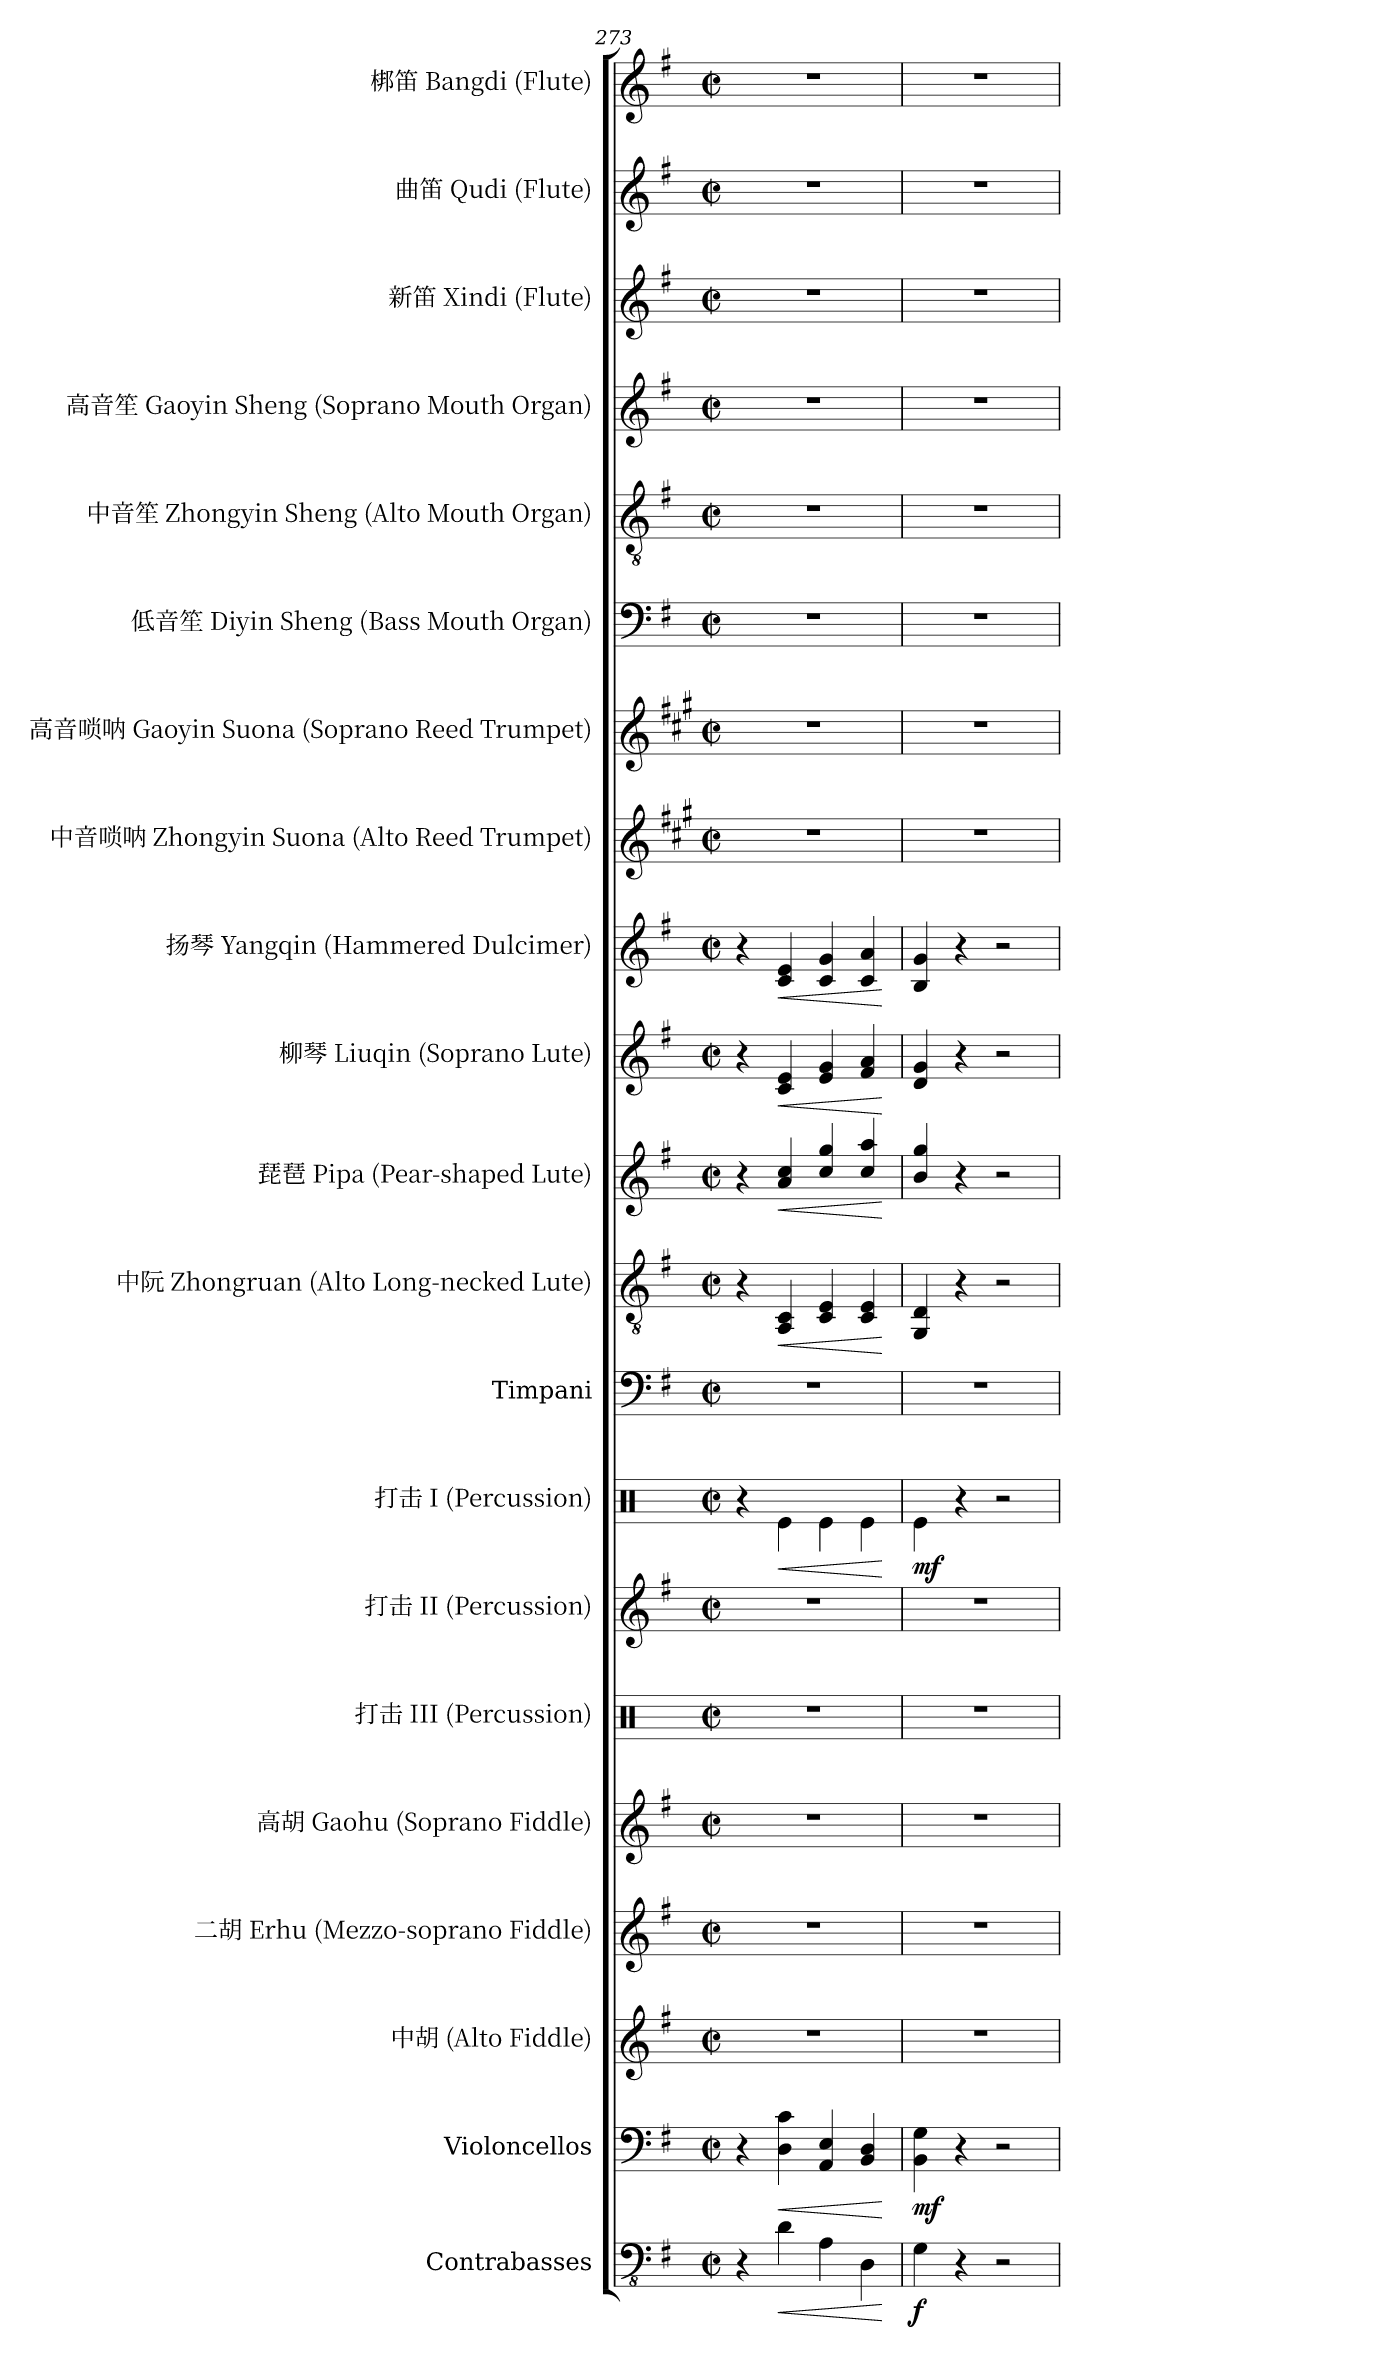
**kern	**dynam	**kern	**dynam	**kern	**kern	**kern	**kern	**kern	**kern	**dynam	**kern	**kern	**dynam	**kern	**dynam	**kern	**dynam	**kern	**dynam	**kern	**kern	**kern	**kern	**kern	**kern	**kern	**kern
*part21	*part21	*part20	*part20	*part19	*part18	*part17	*part16	*part15	*part14	*part14	*part13	*part12	*part12	*part11	*part11	*part10	*part10	*part9	*part9	*part8	*part7	*part6	*part5	*part4	*part3	*part2	*part1
*staff21	*staff21	*staff20	*staff20	*staff19	*staff18	*staff17	*staff16	*staff15	*staff14	*staff14	*staff13	*staff12	*staff12	*staff11	*staff11	*staff10	*staff10	*staff9	*staff9	*staff8	*staff7	*staff6	*staff5	*staff4	*staff3	*staff2	*staff1
*I"Contrabasses	*	*I"Violoncellos	*	*I"中胡 (Alto Fiddle)	*I"二胡 Erhu (Mezzo-soprano Fiddle)	*I"高胡 Gaohu (Soprano Fiddle)	*I"打击 III (Percussion)	*I"打击 II (Percussion)	*I"打击 I (Percussion)	*	*I"Timpani	*I"中阮 Zhongruan (Alto Long-necked Lute)	*	*I"琵琶 Pipa (Pear-shaped Lute)	*	*I"柳琴 Liuqin (Soprano Lute)	*	*I"扬琴 Yangqin  (Hammered Dulcimer)	*	*I"中音唢呐 Zhongyin Suona (Alto Reed Trumpet)	*I"高音唢呐 Gaoyin Suona (Soprano Reed Trumpet)	*I"低音笙 Diyin Sheng (Bass Mouth Organ)	*I"中音笙 Zhongyin Sheng (Alto Mouth Organ)	*I"高音笙 Gaoyin Sheng (Soprano Mouth Organ)	*I"新笛 Xindi (Flute)	*I"曲笛 Qudi (Flute)	*I"梆笛 Bangdi (Flute)
*I'Cbs.	*	*I'Vcs.	*	*	*	*	*I'打击 III	*I'打击 II	*I'打击 I	*	*I'Timp.	*	*	*	*	*	*	*	*	*	*	*	*	*	*	*	*
*clefFv4	*	*clefF4	*	*clefG2	*clefG2	*clefG2	*clefX	*clefG2	*clefX	*	*clefF4	*clefGv2	*	*clefG2	*	*clefG2	*	*clefG2	*	*clefG2	*clefG2	*clefF4	*clefGv2	*clefG2	*clefG2	*clefG2	*clefG2
*	*	*	*	*	*	*	*	*	*	*	*	*	*	*ITrd7c12	*	*	*	*	*	*ITrd1c2	*ITrd1c2	*	*	*	*	*	*
*k[f#]	*	*k[f#]	*	*k[f#]	*k[f#]	*k[f#]	*k[]	*k[f#]	*k[]	*	*k[f#]	*k[f#]	*	*k[f#]	*	*k[f#]	*	*k[f#]	*	*k[f#]	*k[f#]	*k[f#]	*k[f#]	*k[f#]	*k[f#]	*k[f#]	*k[f#]
*M2/2	*	*M2/2	*	*M2/2	*M2/2	*M2/2	*M2/2	*M2/2	*M2/2	*	*M2/2	*M2/2	*	*M2/2	*	*M2/2	*	*M2/2	*	*M2/2	*M2/2	*M2/2	*M2/2	*M2/2	*M2/2	*M2/2	*M2/2
*met(c|)	*	*met(c|)	*	*met(c|)	*met(c|)	*met(c|)	*met(c|)	*met(c|)	*met(c|)	*	*met(c|)	*met(c|)	*	*met(c|)	*	*met(c|)	*	*met(c|)	*	*met(c|)	*met(c|)	*met(c|)	*met(c|)	*met(c|)	*met(c|)	*met(c|)	*met(c|)
=273	=273	=273	=273	=273	=273	=273	=273	=273	=273	=273	=273	=273	=273	=273	=273	=273	=273	=273	=273	=273	=273	=273	=273	=273	=273	=273	=273
4r	.	4r	.	1r	1r	1r	1r	1r	4r	.	1r	4r	.	4r	.	4r	.	4r	.	1r	1r	1r	1r	1r	1r	1r	1r
!	!LO:HP:b	!	!LO:HP:b	!	!	!	!	!	!	!LO:HP:b	!	!	!LO:HP:b	!	!LO:HP:b	!	!LO:HP:b	!	!LO:HP:b	!	!	!	!	!	!	!	!
4D\	<	4D\ 4c\	<	.	.	.	.	.	4Re\	<	.	4AA/ 4C/	<	4A/ 4c/	<	4c/ 4e/	<	4c/ 4e/	<	.	.	.	.	.	.	.	.
4AA\	.	4AA/ 4E/	.	.	.	.	.	.	4Re\	.	.	4C/ 4E/	.	4c/ 4g/	.	4e/ 4g/	.	4c/ 4g/	.	.	.	.	.	.	.	.	.
4DD\	.	4BB/ 4D/	.	.	.	.	.	.	4Re\	.	.	4C/ 4E/	.	4c/ 4a/	.	4f#/ 4a/	.	4c/ 4a/	.	.	.	.	.	.	.	.	.
.	[	.	[	.	.	.	.	.	.	[	.	.	[	.	[	.	[	.	[	.	.	.	.	.	.	.	.
=274	=274	=274	=274	=274	=274	=274	=274	=274	=274	=274	=274	=274	=274	=274	=274	=274	=274	=274	=274	=274	=274	=274	=274	=274	=274	=274	=274
!	!LO:DY:b	!	!LO:DY:b	!	!	!	!	!	!	!LO:DY:b	!	!	!LO:DY:b	!	!	!	!	!	!	!	!	!	!	!	!	!	!
!	!	!	!	!	!	!	!	!	!	!	!	!	!LO:DY:n=1:b	!	!LO:DY:b	!	!	!	!	!	!	!	!	!	!	!	!
!	!	!	!	!	!	!	!	!	!	!	!	!	!	!	!LO:DY:n=1:b	!	!LO:DY:b	!	!	!	!	!	!	!	!	!	!
!	!	!	!	!	!	!	!	!	!	!	!	!	!	!	!	!	!LO:DY:n=1:b	!	!LO:DY:b	!	!	!	!	!	!	!	!
!	!	!	!	!	!	!	!	!	!	!	!	!	!	!	!	!	!	!	!LO:DY:n=1:b	!	!	!	!	!	!	!	!
4GG\	f	4BB\ 4G\	mf	1r	1r	1r	1r	1r	4Re\	mf	1r	4GG/ 4D/	mf mf	4B/ 4g/	mf mf	4d/ 4g/	mf mf	4B/ 4g/	mf mf	1r	1r	1r	1r	1r	1r	1r	1r
4r	.	4r	.	.	.	.	.	.	4r	.	.	4r	.	4r	.	4r	.	4r	.	.	.	.	.	.	.	.	.
2r	.	2r	.	.	.	.	.	.	2r	.	.	2r	.	2r	.	2r	.	2r	.	.	.	.	.	.	.	.	.
=	=	=	=	=	=	=	=	=	=	=	=	=	=	=	=	=	=	=	=	=	=	=	=	=	=	=	=
*-	*-	*-	*-	*-	*-	*-	*-	*-	*-	*-	*-	*-	*-	*-	*-	*-	*-	*-	*-	*-	*-	*-	*-	*-	*-	*-	*-
